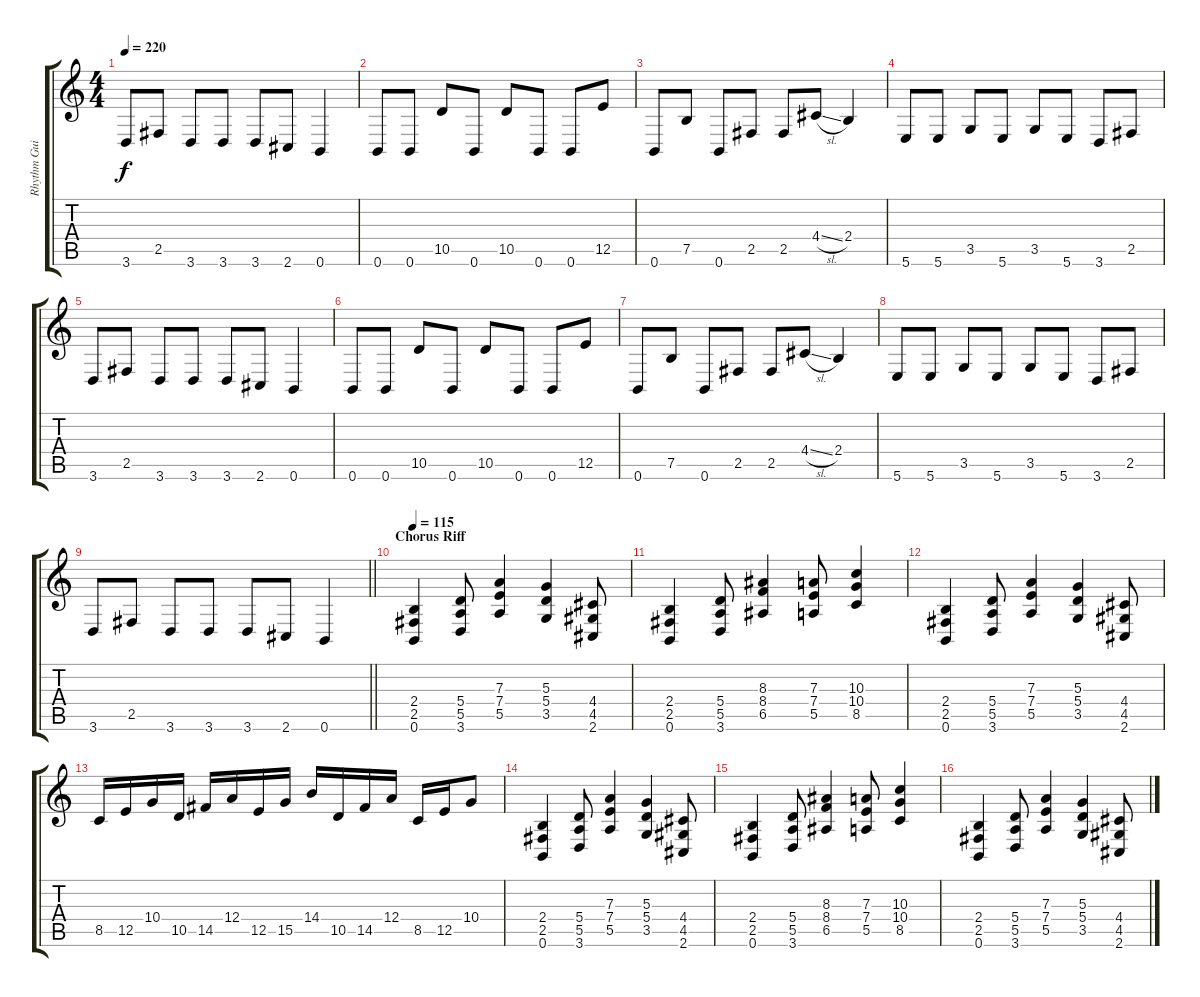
\track ("Rhythm Guitar" "Rhythm Gui") {instrument distortionguitar}
\staff {score tabs}
\tuning (B3 Gb3 D3 A2 E2 B1) {hide}
\ts (4 4)
\tempo 220
\clef g2
\ks c
3.6.8{dy f} 2.5.8 3.6.8 3.6.8 3.6.8 2.6.8 0.6.4 |
0.6.8 0.6.8 10.5.8 0.6.8 10.5.8 0.6.8 0.6.8 12.5.8 |
0.6.8 7.5.8 0.6.8 2.5.8 2.5.8 4.4{sl}.8 2.4.4 |
5.6.8 5.6.8 3.5.8 5.6.8 3.5.8 5.6.8 3.6.8 2.5.8 |
3.6.8 2.5.8 3.6.8 3.6.8 3.6.8 2.6.8 0.6.4 |
0.6.8 0.6.8 10.5.8 0.6.8 10.5.8 0.6.8 0.6.8 12.5.8 |
0.6.8 7.5.8 0.6.8 2.5.8 2.5.8 4.4{sl}.8 2.4.4 |
5.6.8 5.6.8 3.5.8 5.6.8 3.5.8 5.6.8 3.6.8 2.5.8 |
\barLineRight lightlight
3.6.8 2.5.8 3.6.8 3.6.8 3.6.8 2.6.8 0.6.4 |
\section ("" "Chorus Riff")
\tempo 115
(2.4 2.5 0.6).4 (5.4 5.5 3.6).8 (7.3 7.4 5.5).4 (5.3 5.4 3.5).4 (4.4 4.5 2.6).8 |
(2.4 2.5 0.6).4 (5.4 5.5 3.6).8 (8.3 8.4 6.5).4 (7.3 7.4 5.5).8 (10.3 10.4 8.5).4 |
(2.4 2.5 0.6).4 (5.4 5.5 3.6).8 (7.3 7.4 5.5).4 (5.3 5.4 3.5).4 (4.4 4.5 2.6).8 |
8.5.16 12.5.16 10.4.16 10.5.16 14.5.16 12.4.16 12.5.16 15.5.16 14.4.16 10.5.16 14.5.16 12.4.16 8.5.16 12.5.16 10.4.8 |
(2.4 2.5 0.6).4 (5.4 5.5 3.6).8 (7.3 7.4 5.5).4 (5.3 5.4 3.5).4 (4.4 4.5 2.6).8 |
(2.4 2.5 0.6).4 (5.4 5.5 3.6).8 (8.3 8.4 6.5).4 (7.3 7.4 5.5).8 (10.3 10.4 8.5).4 |
(2.4 2.5 0.6).4 (5.4 5.5 3.6).8 (7.3 7.4 5.5).4 (5.3 5.4 3.5).4 (4.4 4.5 2.6).8
